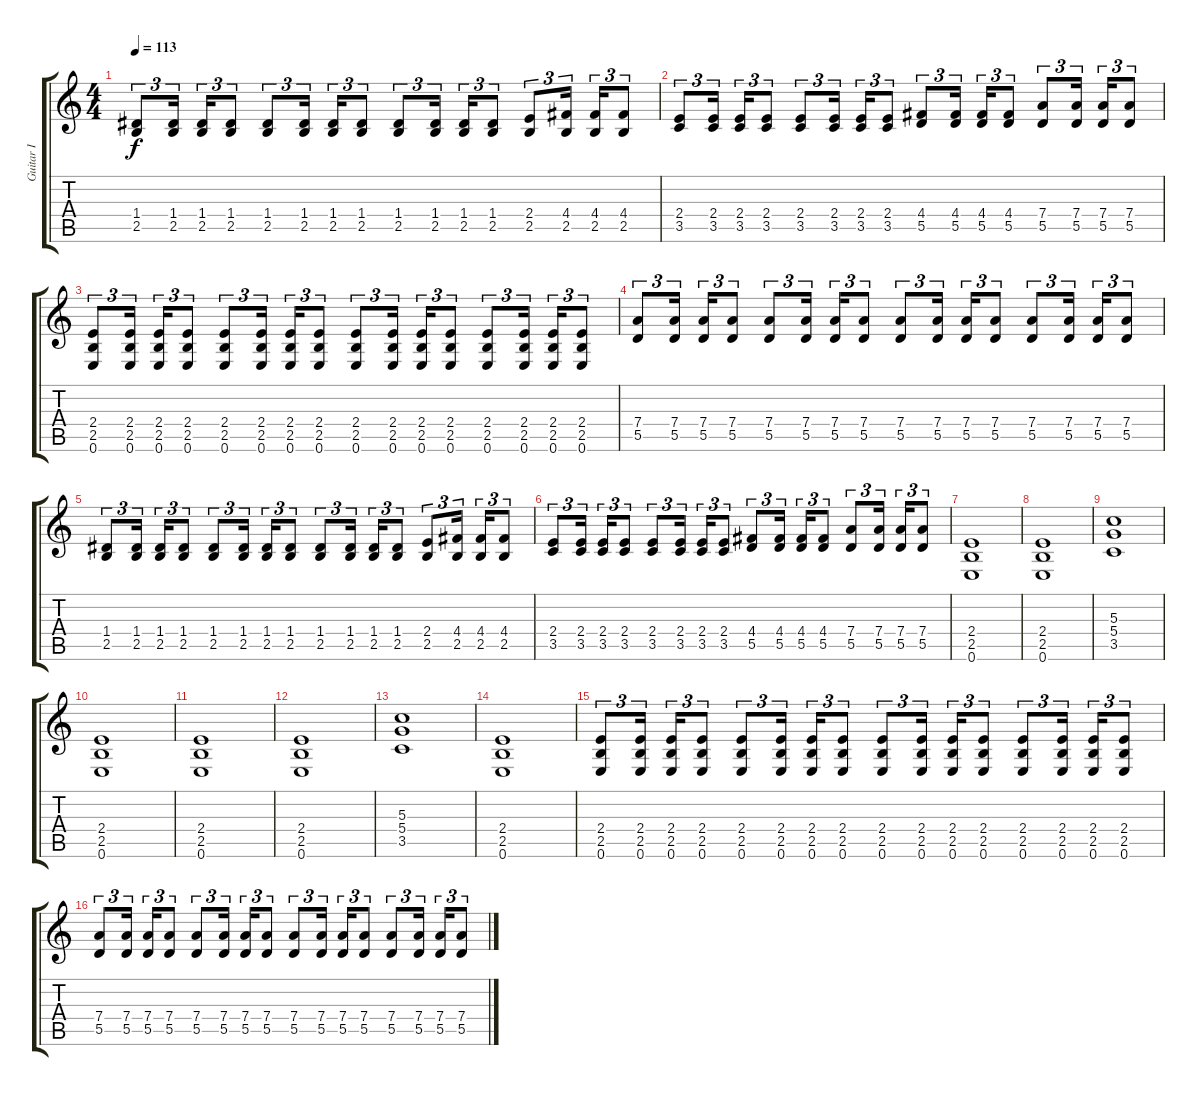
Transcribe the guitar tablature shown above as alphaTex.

\track ("Guitar I" "Guitar I") {instrument distortionguitar}
\staff {score tabs}
\tuning (E4 B3 G3 D3 A2 E2) {hide}
\ts (4 4)
\tempo 113
\clef g2
\ks c
(1.4 2.5).8{tu (3 2) dy f} (1.4 2.5).16{tu (3 2)} (1.4 2.5).16{tu (3 2)} (1.4 2.5).8{tu (3 2)} (1.4 2.5).8{tu (3 2)} (1.4 2.5).16{tu (3 2)} (1.4 2.5).16{tu (3 2)} (1.4 2.5).8{tu (3 2)} (1.4 2.5).8{tu (3 2)} (1.4 2.5).16{tu (3 2)} (1.4 2.5).16{tu (3 2)} (1.4 2.5).8{tu (3 2)} (2.4 2.5).8{tu (3 2)} (4.4 2.5).16{tu (3 2)} (4.4 2.5).16{tu (3 2)} (4.4 2.5).8{tu (3 2)} |
(2.4 3.5).8{tu (3 2)} (2.4 3.5).16{tu (3 2)} (2.4 3.5).16{tu (3 2)} (2.4 3.5).8{tu (3 2)} (2.4 3.5).8{tu (3 2)} (2.4 3.5).16{tu (3 2)} (2.4 3.5).16{tu (3 2)} (2.4 3.5).8{tu (3 2)} (4.4 5.5).8{tu (3 2)} (4.4 5.5).16{tu (3 2)} (4.4 5.5).16{tu (3 2)} (4.4 5.5).8{tu (3 2)} (7.4 5.5).8{tu (3 2)} (7.4 5.5).16{tu (3 2)} (7.4 5.5).16{tu (3 2)} (7.4 5.5).8{tu (3 2)} |
(2.4 2.5 0.6).8{tu (3 2)} (2.4 2.5 0.6).16{tu (3 2)} (2.4 2.5 0.6).16{tu (3 2)} (2.4 2.5 0.6).8{tu (3 2)} (2.4 2.5 0.6).8{tu (3 2)} (2.4 2.5 0.6).16{tu (3 2)} (2.4 2.5 0.6).16{tu (3 2)} (2.4 2.5 0.6).8{tu (3 2)} (2.4 2.5 0.6).8{tu (3 2)} (2.4 2.5 0.6).16{tu (3 2)} (2.4 2.5 0.6).16{tu (3 2)} (2.4 2.5 0.6).8{tu (3 2)} (2.4 2.5 0.6).8{tu (3 2)} (2.4 2.5 0.6).16{tu (3 2)} (2.4 2.5 0.6).16{tu (3 2)} (2.4 2.5 0.6).8{tu (3 2)} |
(7.4 5.5).8{tu (3 2)} (7.4 5.5).16{tu (3 2)} (7.4 5.5).16{tu (3 2)} (7.4 5.5).8{tu (3 2)} (7.4 5.5).8{tu (3 2)} (7.4 5.5).16{tu (3 2)} (7.4 5.5).16{tu (3 2)} (7.4 5.5).8{tu (3 2)} (7.4 5.5).8{tu (3 2)} (7.4 5.5).16{tu (3 2)} (7.4 5.5).16{tu (3 2)} (7.4 5.5).8{tu (3 2)} (7.4 5.5).8{tu (3 2)} (7.4 5.5).16{tu (3 2)} (7.4 5.5).16{tu (3 2)} (7.4 5.5).8{tu (3 2)} |
(1.4 2.5).8{tu (3 2)} (1.4 2.5).16{tu (3 2)} (1.4 2.5).16{tu (3 2)} (1.4 2.5).8{tu (3 2)} (1.4 2.5).8{tu (3 2)} (1.4 2.5).16{tu (3 2)} (1.4 2.5).16{tu (3 2)} (1.4 2.5).8{tu (3 2)} (1.4 2.5).8{tu (3 2)} (1.4 2.5).16{tu (3 2)} (1.4 2.5).16{tu (3 2)} (1.4 2.5).8{tu (3 2)} (2.4 2.5).8{tu (3 2)} (4.4 2.5).16{tu (3 2)} (4.4 2.5).16{tu (3 2)} (4.4 2.5).8{tu (3 2)} |
(2.4 3.5).8{tu (3 2)} (2.4 3.5).16{tu (3 2)} (2.4 3.5).16{tu (3 2)} (2.4 3.5).8{tu (3 2)} (2.4 3.5).8{tu (3 2)} (2.4 3.5).16{tu (3 2)} (2.4 3.5).16{tu (3 2)} (2.4 3.5).8{tu (3 2)} (4.4 5.5).8{tu (3 2)} (4.4 5.5).16{tu (3 2)} (4.4 5.5).16{tu (3 2)} (4.4 5.5).8{tu (3 2)} (7.4 5.5).8{tu (3 2)} (7.4 5.5).16{tu (3 2)} (7.4 5.5).16{tu (3 2)} (7.4 5.5).8{tu (3 2)} |
(2.4 2.5 0.6).1 |
(2.4 2.5 0.6).1 |
(5.3 5.4 3.5).1 |
(2.4 2.5 0.6).1 |
(2.4 2.5 0.6).1 |
(2.4 2.5 0.6).1 |
(5.3 5.4 3.5).1 |
(2.4 2.5 0.6).1 |
(2.4 2.5 0.6).8{tu (3 2)} (2.4 2.5 0.6).16{tu (3 2)} (2.4 2.5 0.6).16{tu (3 2)} (2.4 2.5 0.6).8{tu (3 2)} (2.4 2.5 0.6).8{tu (3 2)} (2.4 2.5 0.6).16{tu (3 2)} (2.4 2.5 0.6).16{tu (3 2)} (2.4 2.5 0.6).8{tu (3 2)} (2.4 2.5 0.6).8{tu (3 2)} (2.4 2.5 0.6).16{tu (3 2)} (2.4 2.5 0.6).16{tu (3 2)} (2.4 2.5 0.6).8{tu (3 2)} (2.4 2.5 0.6).8{tu (3 2)} (2.4 2.5 0.6).16{tu (3 2)} (2.4 2.5 0.6).16{tu (3 2)} (2.4 2.5 0.6).8{tu (3 2)} |
(7.4 5.5).8{tu (3 2)} (7.4 5.5).16{tu (3 2)} (7.4 5.5).16{tu (3 2)} (7.4 5.5).8{tu (3 2)} (7.4 5.5).8{tu (3 2)} (7.4 5.5).16{tu (3 2)} (7.4 5.5).16{tu (3 2)} (7.4 5.5).8{tu (3 2)} (7.4 5.5).8{tu (3 2)} (7.4 5.5).16{tu (3 2)} (7.4 5.5).16{tu (3 2)} (7.4 5.5).8{tu (3 2)} (7.4 5.5).8{tu (3 2)} (7.4 5.5).16{tu (3 2)} (7.4 5.5).16{tu (3 2)} (7.4 5.5).8{tu (3 2)}
